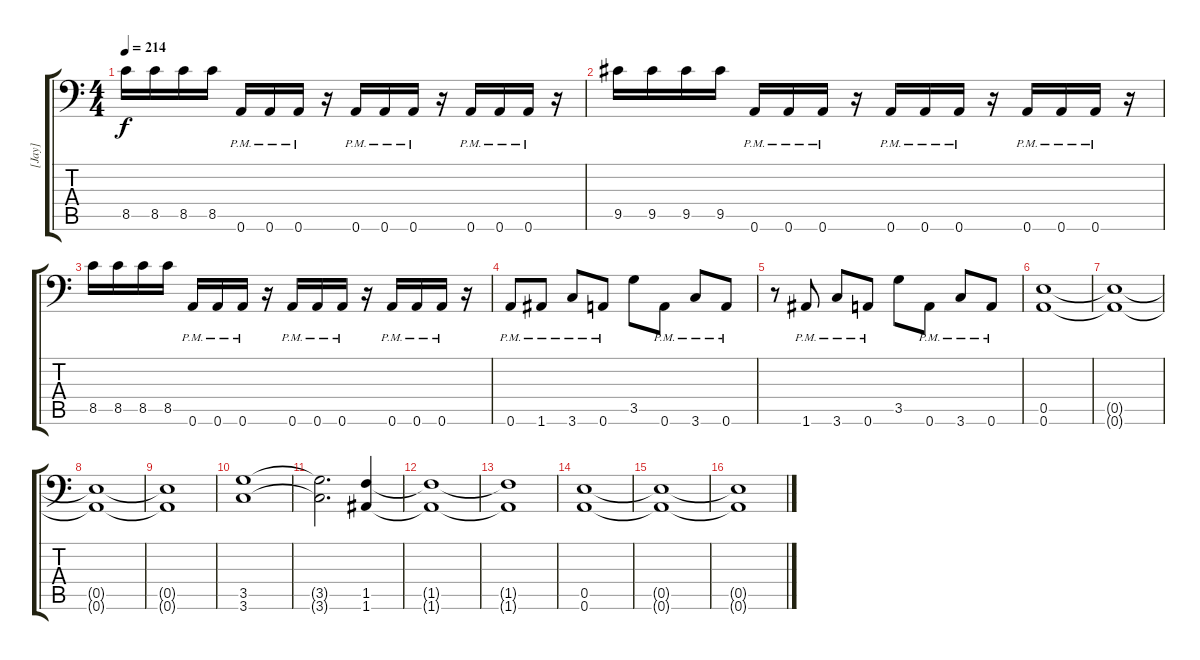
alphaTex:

\track ("[Jay]" "[Jay]") {instrument distortionguitar}
\staff {score tabs}
\tuning (B3 Gb3 D3 A2 E2 A1) {hide}
\ts (4 4)
\tempo 214
\clef f4
\ks c
8.5.16{dy f} 8.5.16 8.5.16 8.5.16 0.6{pm}.16 0.6{pm}.16 0.6{pm}.16 r.16 0.6{pm}.16 0.6{pm}.16 0.6{pm}.16 r.16 0.6{pm}.16 0.6{pm}.16 0.6{pm}.16 r.16 |
9.5.16 9.5.16 9.5.16 9.5.16 0.6{pm}.16 0.6{pm}.16 0.6{pm}.16 r.16 0.6{pm}.16 0.6{pm}.16 0.6{pm}.16 r.16 0.6{pm}.16 0.6{pm}.16 0.6{pm}.16 r.16 |
8.5.16 8.5.16 8.5.16 8.5.16 0.6{pm}.16 0.6{pm}.16 0.6{pm}.16 r.16 0.6{pm}.16 0.6{pm}.16 0.6{pm}.16 r.16 0.6{pm}.16 0.6{pm}.16 0.6{pm}.16 r.16 |
0.6{pm}.8 1.6{pm}.8 3.6{pm}.8 0.6{pm}.8 3.5.8 0.6{pm}.8 3.6{pm}.8 0.6{pm}.8 |
r.8 1.6{pm}.8 3.6{pm}.8 0.6{pm}.8 3.5.8 0.6{pm}.8 3.6{pm}.8 0.6{pm}.8 |
(0.5 0.6).1 |
(0.5{t} 0.6{t}).1 |
(0.5{t} 0.6{t}).1 |
(0.5{t} 0.6{t}).1 |
(3.5 3.6).1 |
(3.5{t} 3.6{t}).2{d} (1.5 1.6).4 |
(1.5{t} 1.6{t}).1 |
(1.5{t} 1.6{t}).1 |
(0.5 0.6).1 |
(0.5{t} 0.6{t}).1 |
(0.5{t} 0.6{t}).1
